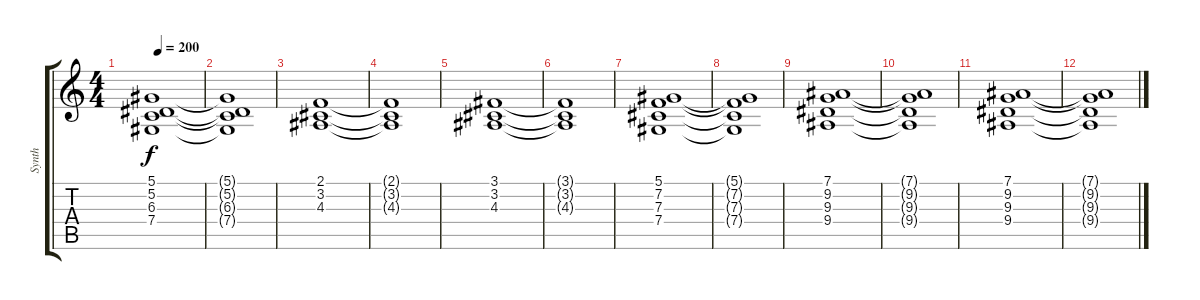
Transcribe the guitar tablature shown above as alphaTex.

\track ("Synth" "Synth") {instrument stringensemble1}
\staff {score tabs}
\tuning (Eb4 Bb3 Gb3 Db3 Ab2 Eb2) {hide}
\ts (4 4)
\tempo 200
\clef g2
\ks c
(5.1 5.2 6.3 7.4).1{dy f} |
(5.1{t} 5.2{t} 6.3{t} 7.4{t}).1 |
(2.1 3.2 4.3).1 |
(2.1{t} 3.2{t} 4.3{t}).1 |
(3.1 3.2 4.3).1 |
(3.1{t} 3.2{t} 4.3{t}).1 |
(5.1 7.2 7.3 7.4).1 |
(5.1{t} 7.2{t} 7.3{t} 7.4{t}).1 |
(7.1 9.2 9.3 9.4).1 |
(7.1{t} 9.2{t} 9.3{t} 9.4{t}).1 |
(7.1 9.2 9.3 9.4).1 |
(7.1{t} 9.2{t} 9.3{t} 9.4{t}).1
